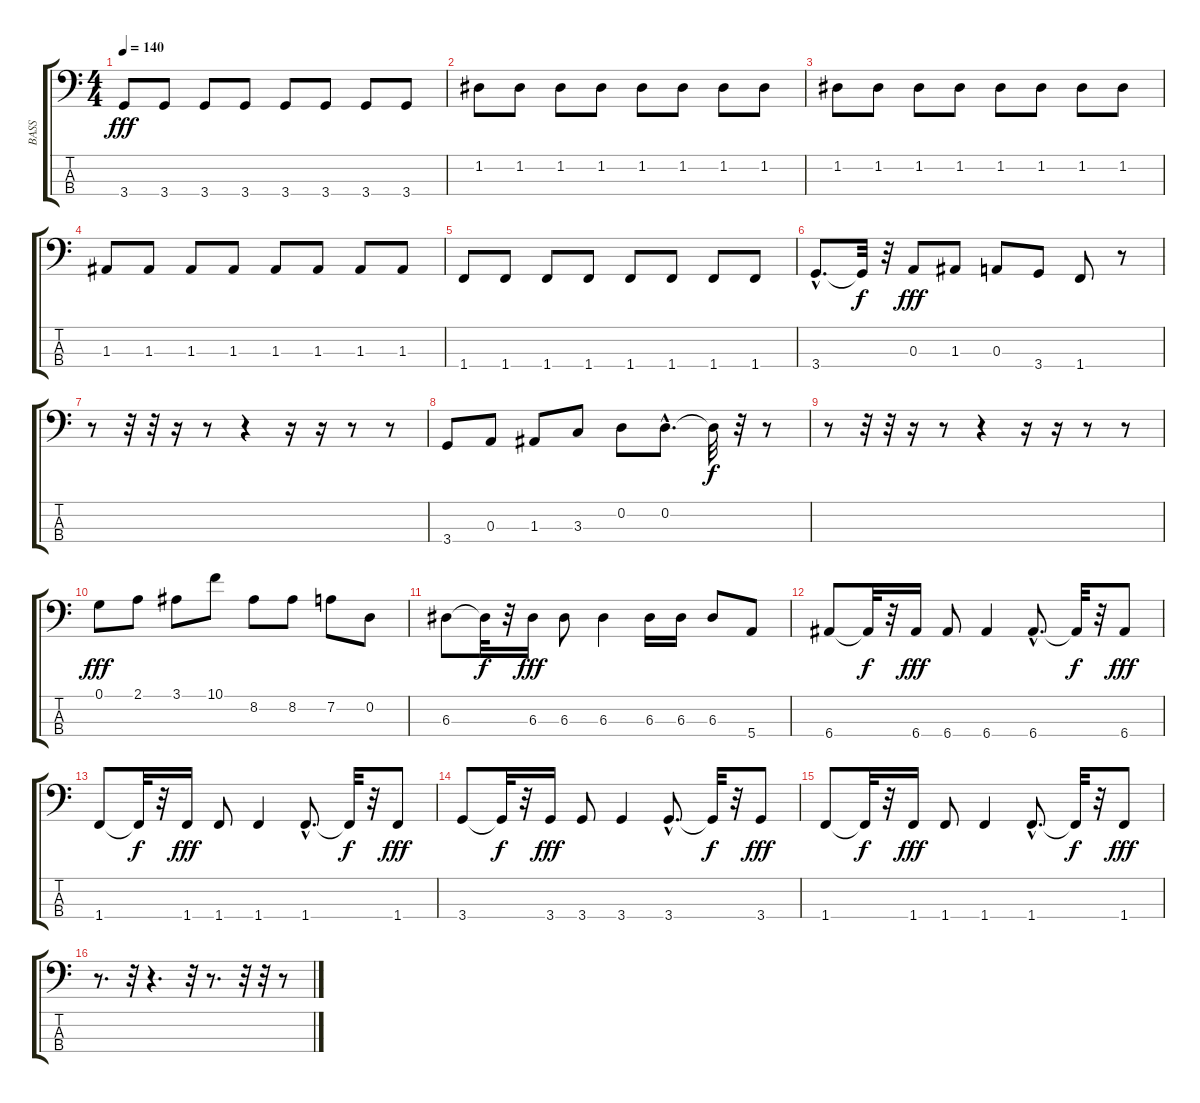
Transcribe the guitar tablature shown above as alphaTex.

\track ("BASS" "BASS") {instrument electricbassfinger}
\staff {score tabs}
\tuning (G2 D2 A1 E1) {hide}
\ts (4 4)
\tempo 140
\clef f4
\ks c
3.4.8{dy fff} 3.4.8 3.4.8 3.4.8 3.4.8 3.4.8 3.4.8 3.4.8 |
1.2.8 1.2.8 1.2.8 1.2.8 1.2.8 1.2.8 1.2.8 1.2.8 |
1.2.8 1.2.8 1.2.8 1.2.8 1.2.8 1.2.8 1.2.8 1.2.8 |
1.3.8 1.3.8 1.3.8 1.3.8 1.3.8 1.3.8 1.3.8 1.3.8 |
1.4.8 1.4.8 1.4.8 1.4.8 1.4.8 1.4.8 1.4.8 1.4.8 |
3.4{hac}.8{d} 3.4{t}.32{dy f} r.32 0.3.8{dy fff} 1.3.8 0.3.8 3.4.8 1.4.8 r.8 |
r.8 r.32 r.32 r.16 r.8 r.4 r.16 r.16 r.8 r.8 |
3.4.8 0.3.8 1.3.8 3.3.8 0.2.8 0.2{hac}.8{d} 0.2{t}.32{dy f} r.32 r.8 |
r.8 r.32 r.32 r.16 r.8 r.4 r.16 r.16 r.8 r.8 |
0.1.8{dy fff} 2.1.8 3.1.8 10.1.8 8.2.8 8.2.8 7.2.8 0.2.8 |
6.3.8 6.3{t}.32{dy f} r.32 6.3.16{dy fff} 6.3.8 6.3.4 6.3.16 6.3.16 6.3.8 5.4.8 |
6.4.8 6.4{t}.32{dy f} r.32 6.4.16{dy fff} 6.4.8 6.4.4 6.4{hac}.8{d} 6.4{t}.32{dy f} r.32 6.4.8{dy fff} |
1.4.8 1.4{t}.32{dy f} r.32 1.4.16{dy fff} 1.4.8 1.4.4 1.4{hac}.8{d} 1.4{t}.32{dy f} r.32 1.4.8{dy fff} |
3.4.8 3.4{t}.32{dy f} r.32 3.4.16{dy fff} 3.4.8 3.4.4 3.4{hac}.8{d} 3.4{t}.32{dy f} r.32 3.4.8{dy fff} |
1.4.8 1.4{t}.32{dy f} r.32 1.4.16{dy fff} 1.4.8 1.4.4 1.4{hac}.8{d} 1.4{t}.32{dy f} r.32 1.4.8{dy fff} |
r.8{d} r.32 r.4{d} r.32 r.8{d} r.32 r.32 r.8
